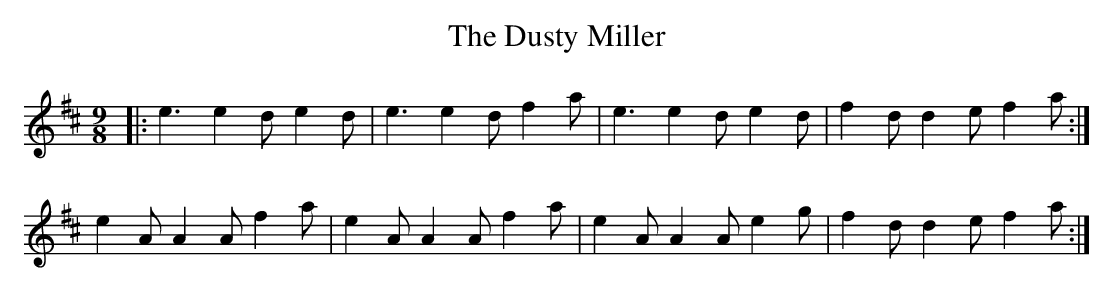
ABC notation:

X:1
T: The Dusty Miller
M: 9/8
L: 1/8
K: Amix
|:e3 e2d e2d|e3 e2d f2a|e3 e2d e2d|f2d d2e f2a:|
e2 AA2A f2a|e2 AA2A f2a|e2 AA2A e2g|f2d d2e f2a:|
